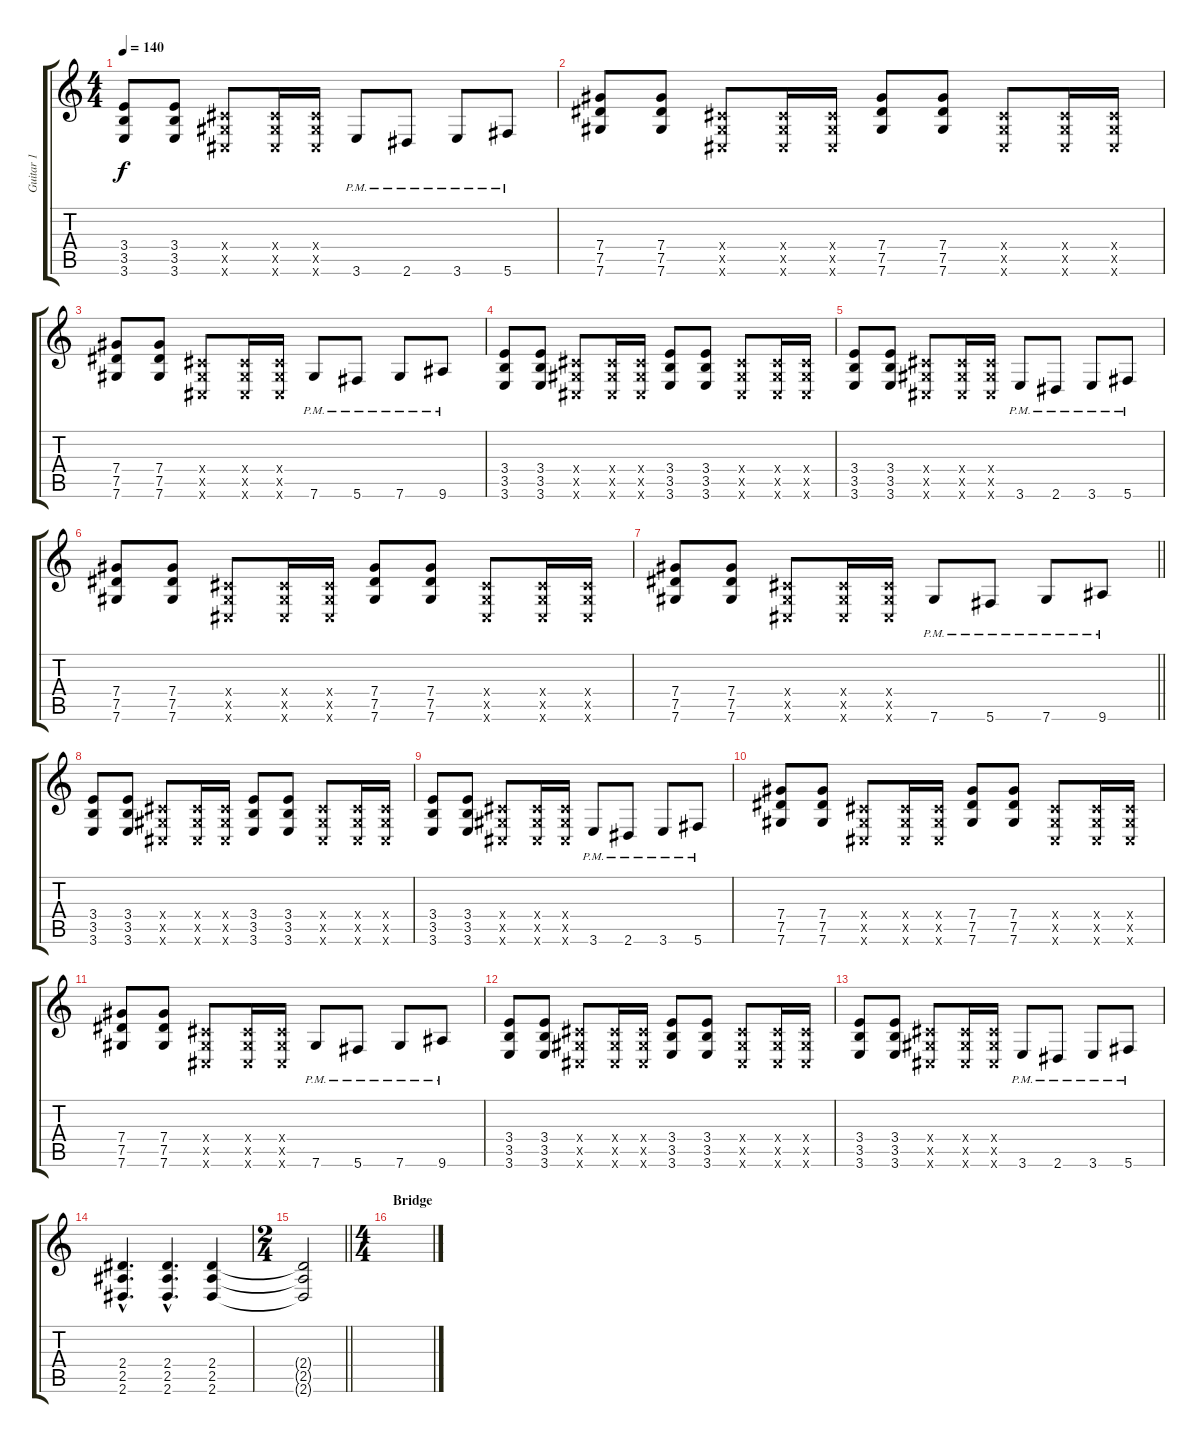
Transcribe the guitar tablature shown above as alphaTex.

\track ("Guitar 1" "Guitar 1") {instrument distortionguitar}
\staff {score tabs}
\tuning (Eb4 Bb3 Gb3 Db3 Ab2 Db2) {hide}
\ts (4 4)
\tempo 140
\clef g2
\ks c
(3.4 3.5 3.6).8{dy f} (3.4 3.5 3.6).8 (0.4{x} 0.5{x} 0.6{x}).8 (0.4{x} 0.5{x} 0.6{x}).16 (0.4{x} 0.5{x} 0.6{x}).16 3.6{pm}.8 2.6{pm}.8 3.6{pm}.8 5.6{pm}.8 |
(7.4 7.5 7.6).8 (7.4 7.5 7.6).8 (0.4{x} 0.5{x} 0.6{x}).8 (0.4{x} 0.5{x} 0.6{x}).16 (0.4{x} 0.5{x} 0.6{x}).16 (7.4 7.5 7.6).8 (7.4 7.5 7.6).8 (0.4{x} 0.5{x} 0.6{x}).8 (0.4{x} 0.5{x} 0.6{x}).16 (0.4{x} 0.5{x} 0.6{x}).16 |
(7.4 7.5 7.6).8 (7.4 7.5 7.6).8 (0.4{x} 0.5{x} 0.6{x}).8 (0.4{x} 0.5{x} 0.6{x}).16 (0.4{x} 0.5{x} 0.6{x}).16 7.6{pm}.8 5.6{pm}.8 7.6{pm}.8 9.6{pm}.8 |
(3.4 3.5 3.6).8 (3.4 3.5 3.6).8 (0.4{x} 0.5{x} 0.6{x}).8 (0.4{x} 0.5{x} 0.6{x}).16 (0.4{x} 0.5{x} 0.6{x}).16 (3.4 3.5 3.6).8 (3.4 3.5 3.6).8 (0.4{x} 0.5{x} 0.6{x}).8 (0.4{x} 0.5{x} 0.6{x}).16 (0.4{x} 0.5{x} 0.6{x}).16 |
(3.4 3.5 3.6).8 (3.4 3.5 3.6).8 (0.4{x} 0.5{x} 0.6{x}).8 (0.4{x} 0.5{x} 0.6{x}).16 (0.4{x} 0.5{x} 0.6{x}).16 3.6{pm}.8 2.6{pm}.8 3.6{pm}.8 5.6{pm}.8 |
(7.4 7.5 7.6).8 (7.4 7.5 7.6).8 (0.4{x} 0.5{x} 0.6{x}).8 (0.4{x} 0.5{x} 0.6{x}).16 (0.4{x} 0.5{x} 0.6{x}).16 (7.4 7.5 7.6).8 (7.4 7.5 7.6).8 (0.4{x} 0.5{x} 0.6{x}).8 (0.4{x} 0.5{x} 0.6{x}).16 (0.4{x} 0.5{x} 0.6{x}).16 |
\barLineRight lightlight
(7.4 7.5 7.6).8 (7.4 7.5 7.6).8 (0.4{x} 0.5{x} 0.6{x}).8 (0.4{x} 0.5{x} 0.6{x}).16 (0.4{x} 0.5{x} 0.6{x}).16 7.6{pm}.8 5.6{pm}.8 7.6{pm}.8 9.6{pm}.8 |
(3.4 3.5 3.6).8 (3.4 3.5 3.6).8 (0.4{x} 0.5{x} 0.6{x}).8 (0.4{x} 0.5{x} 0.6{x}).16 (0.4{x} 0.5{x} 0.6{x}).16 (3.4 3.5 3.6).8 (3.4 3.5 3.6).8 (0.4{x} 0.5{x} 0.6{x}).8 (0.4{x} 0.5{x} 0.6{x}).16 (0.4{x} 0.5{x} 0.6{x}).16 |
(3.4 3.5 3.6).8 (3.4 3.5 3.6).8 (0.4{x} 0.5{x} 0.6{x}).8 (0.4{x} 0.5{x} 0.6{x}).16 (0.4{x} 0.5{x} 0.6{x}).16 3.6{pm}.8 2.6{pm}.8 3.6{pm}.8 5.6{pm}.8 |
(7.4 7.5 7.6).8 (7.4 7.5 7.6).8 (0.4{x} 0.5{x} 0.6{x}).8 (0.4{x} 0.5{x} 0.6{x}).16 (0.4{x} 0.5{x} 0.6{x}).16 (7.4 7.5 7.6).8 (7.4 7.5 7.6).8 (0.4{x} 0.5{x} 0.6{x}).8 (0.4{x} 0.5{x} 0.6{x}).16 (0.4{x} 0.5{x} 0.6{x}).16 |
(7.4 7.5 7.6).8 (7.4 7.5 7.6).8 (0.4{x} 0.5{x} 0.6{x}).8 (0.4{x} 0.5{x} 0.6{x}).16 (0.4{x} 0.5{x} 0.6{x}).16 7.6{pm}.8 5.6{pm}.8 7.6{pm}.8 9.6{pm}.8 |
(3.4 3.5 3.6).8 (3.4 3.5 3.6).8 (0.4{x} 0.5{x} 0.6{x}).8 (0.4{x} 0.5{x} 0.6{x}).16 (0.4{x} 0.5{x} 0.6{x}).16 (3.4 3.5 3.6).8 (3.4 3.5 3.6).8 (0.4{x} 0.5{x} 0.6{x}).8 (0.4{x} 0.5{x} 0.6{x}).16 (0.4{x} 0.5{x} 0.6{x}).16 |
(3.4 3.5 3.6).8 (3.4 3.5 3.6).8 (0.4{x} 0.5{x} 0.6{x}).8 (0.4{x} 0.5{x} 0.6{x}).16 (0.4{x} 0.5{x} 0.6{x}).16 3.6{pm}.8 2.6{pm}.8 3.6{pm}.8 5.6{pm}.8 |
(2.4{hac} 2.5{hac} 2.6{hac}).4{d} (2.4{hac} 2.5{hac} 2.6{hac}).4{d} (2.4 2.5 2.6).4 |
\ts (2 4)
\barLineRight lightlight
(2.4{t} 2.5{t} 2.6{t}).2 |
\ts (4 4)
\section ("" "Bridge")
